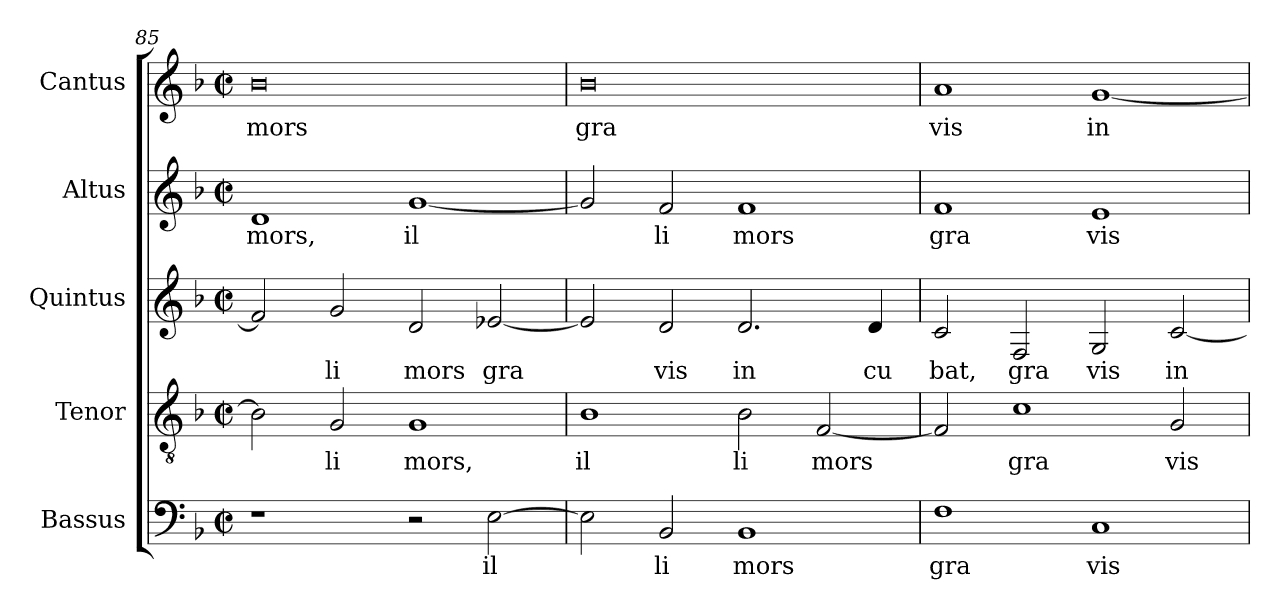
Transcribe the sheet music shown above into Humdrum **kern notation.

**kern	**text	**kern	**text	**kern	**text	**kern	**text	**kern	**text
*part5	*part5	*part4	*part4	*part3	*part3	*part2	*part2	*part1	*part1
*staff5	*staff5	*staff4	*staff4	*staff3	*staff3	*staff2	*staff2	*staff1	*staff1
*I"Bassus	*	*I"Tenor	*	*I"Quintus	*	*I"Altus	*	*I"Cantus	*
*clefF4	*	*clefGv2	*	*clefG2	*	*clefG2	*	*clefG2	*
*k[b-]	*	*k[b-]	*	*k[b-]	*	*k[b-]	*	*k[b-]	*
*F:	*	*F:	*	*F:	*	*F:	*	*F:	*
*M2/2	*	*M2/2	*	*M2/2	*	*M2/2	*	*M2/2	*
*met(c|)	*	*met(c|)	*	*met(c|)	*	*met(c|)	*	*met(c|)	*
=85	=85	=85	=85	=85	=85	=85	=85	=85	=85
!	!	!	!LO:LY:b:cj	!	!LO:LY:b	!	!LO:LY:b:cj	!	!LO:LY:b
1r	.	2B-\]	.	2f/]	.	1d	mors,	0b-	mors
!	!	!	!LO:LY:b:cj	!	!LO:LY:b	!	!	!	!
.	.	2G/	li	2g/	li	.	.	.	.
!	!	!	!LO:LY:b:cj	!	!LO:LY:b	!	!LO:LY:b:cj	!	!
2r	.	1G	mors,	2d/	mors	[<1g	il	.	.
!	!LO:LY:b	!	!	!	!LO:LY:b	!	!	!	!
[>2E\	il	.	.	[<2e-X/	gra	.	.	.	.
=86	=86	=86	=86	=86	=86	=86	=86	=86	=86
!	!LO:LY:b	!	!LO:LY:b:cj	!	!LO:LY:b	!	!LO:LY:b:cj	!	!LO:LY:b
2E\]	.	1B-	il	2e-/]	.	2g/]	.	0b-	gra
!	!LO:LY:b	!	!	!	!LO:LY:b	!	!LO:LY:b:cj	!	!
2BB-/	li	.	.	2d/	vis	2f/	li	.	.
!	!LO:LY:b	!	!LO:LY:b:cj	!	!LO:LY:b	!	!LO:LY:b:cj	!	!
1BB-	mors	2B-\	li	2.d/	in	1f	mors	.	.
!	!	!	!LO:LY:b:cj	!	!	!	!	!	!
.	.	[<2F/	mors	.	.	.	.	.	.
!	!	!	!	!	!LO:LY:b	!	!	!	!
.	.	.	.	4d/	cu	.	.	.	.
=87	=87	=87	=87	=87	=87	=87	=87	=87	=87
!	!LO:LY:b	!	!LO:LY:b:cj	!	!LO:LY:b	!	!LO:LY:b:cj	!	!LO:LY:b
1F	gra	2F/]	.	2c/	bat,	1f	gra	1a	vis
!	!	!	!LO:LY:b:cj	!	!LO:LY:b	!	!	!	!
.	.	1c	gra	2F/	gra	.	.	.	.
!	!LO:LY:b	!	!	!	!LO:LY:b	!	!LO:LY:b:cj	!	!LO:LY:b
1C	vis	.	.	2G/	vis	1e	vis	[<1g	in
!	!	!	!LO:LY:b:cj	!	!LO:LY:b	!	!	!	!
.	.	2G/	vis	[<2c/	in	.	.	.	.
=	=	=	=	=	=	=	=	=	=
*-	*-	*-	*-	*-	*-	*-	*-	*-	*-
